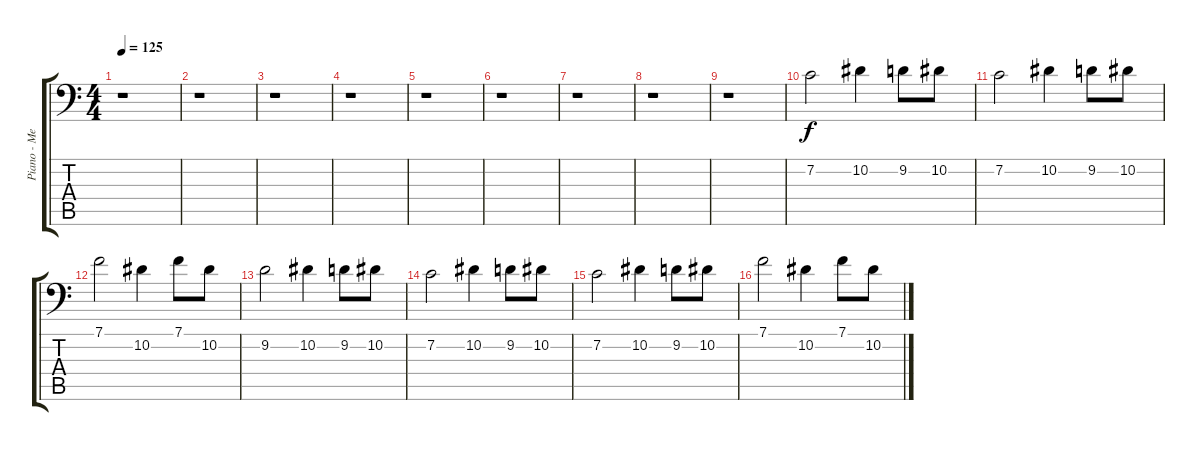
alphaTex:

\track ("Piano - Melody" "Piano - Me") {instrument electricgrandpiano}
\staff {score tabs}
\tuning (Bb3 F3 Db3 Ab2 Eb2 Bb1) {hide}
\ts (4 4)
\tempo 125
\clef f4
\ks c
r.1{dy f instrument electricgrandpiano} |
r.1 |
r.1 |
r.1 |
r.1 |
r.1 |
r.1 |
r.1 |
r.1 |
7.2.2 10.2.4 9.2.8 10.2.8 |
7.2.2 10.2.4 9.2.8 10.2.8 |
7.1.2 10.2.4 7.1.8 10.2.8 |
9.2.2 10.2.4 9.2.8 10.2.8 |
7.2.2 10.2.4 9.2.8 10.2.8 |
7.2.2 10.2.4 9.2.8 10.2.8 |
7.1.2 10.2.4 7.1.8 10.2.8
